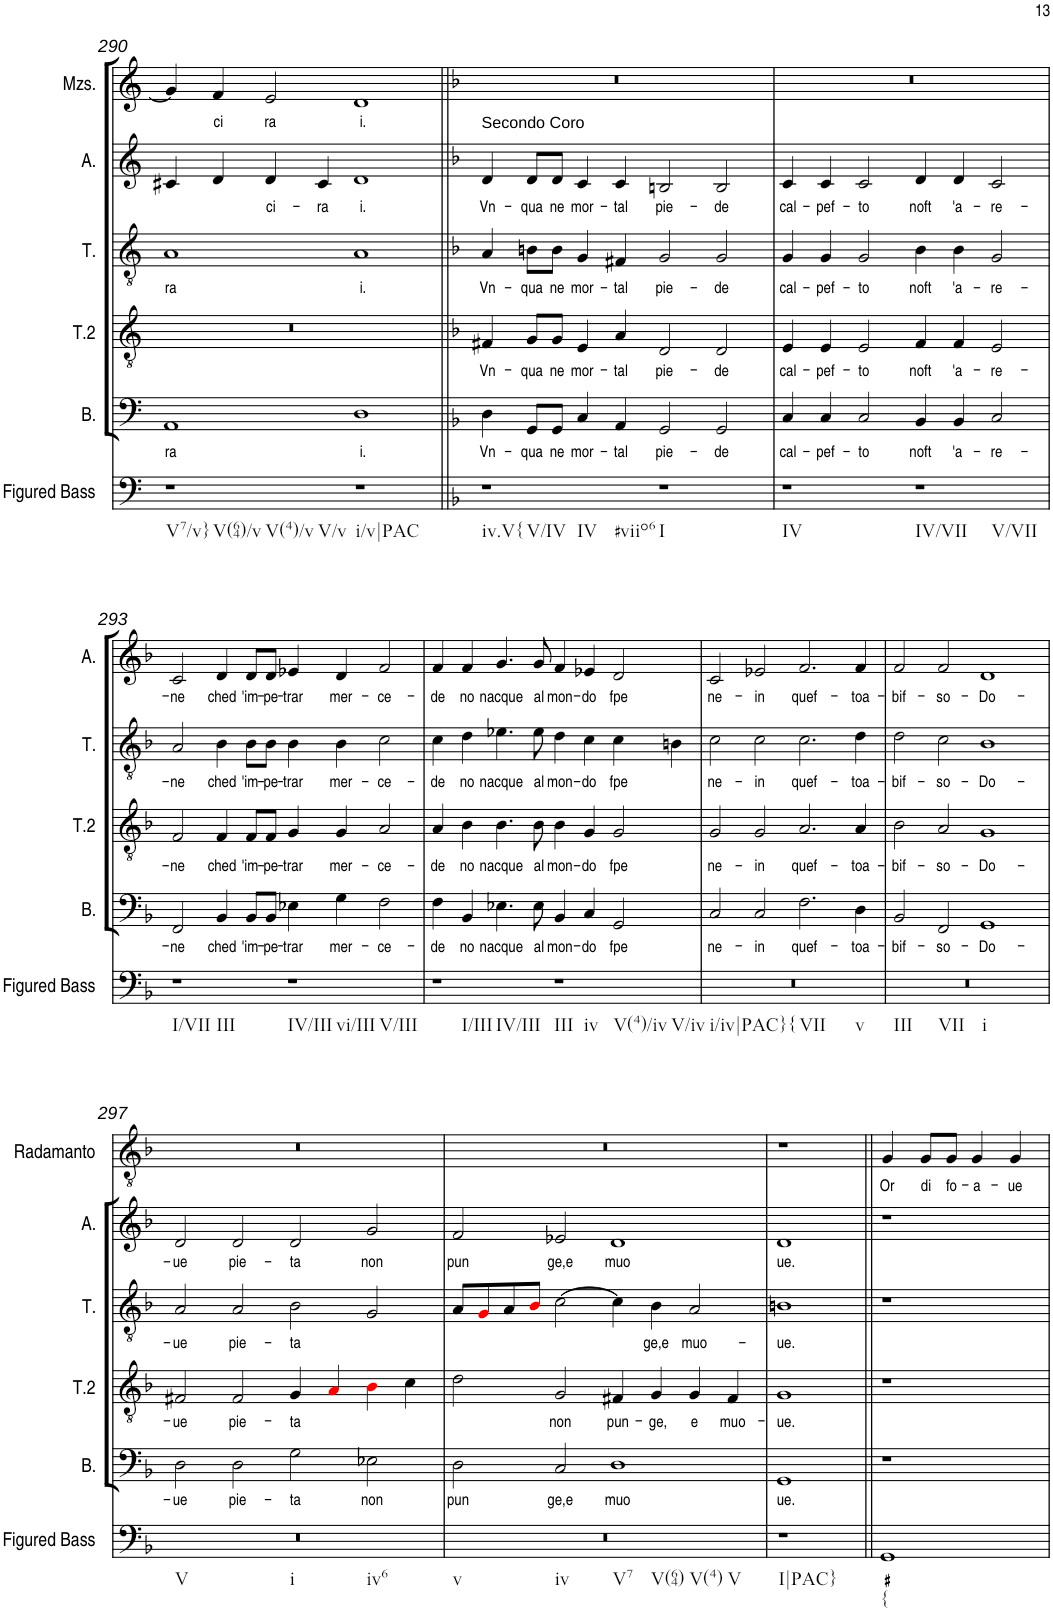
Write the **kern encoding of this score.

**kern	**kern	**text	**kern	**text	**kern	**text	**kern	**text	**kern	**text	**kern	**text
*part7	*part6	*part6	*part5	*part5	*part4	*part4	*part3	*part3	*part2	*part2	*part1	*part1
*staff7	*staff6	*staff6	*staff5	*staff5	*staff4	*staff4	*staff3	*staff3	*staff2	*staff2	*staff1	*staff1
*I"Figured Bass	*I"Bass	*	*I"Tenor2	*	*I"Tenor	*	*I"Alto	*	*I"Mezzo-soprano	*	*I"Radamanto	*
*I'Figured Bass	*I'B.	*	*I'T.2	*	*I'T.	*	*I'A.	*	*I'Mzs.	*	*I'Radamanto	*
!!LO:PB:g=z
*clefF4	*clefF4	*	*clefGv2	*	*clefGv2	*	*clefG2	*	*clefG2	*	*clefGv2	*
*k[]	*k[]	*	*k[]	*	*k[]	*	*k[]	*	*k[]	*	*k[]	*
*M4/2	*M4/2	*	*M4/2	*	*M4/2	*	*M4/2	*	*M4/2	*	*M4/2	*
=290	=290	=290	=290	=290	=290	=290	=290	=290	=290	=290	=290	=290
!LO:TX:b:t=V7/v}	!	!	!	!	!	!	!	!	!	!	!	!
!LO:TX:b:t=V(64)/v	!	!	!	!	!	!	!	!	!	!	!	!
!LO:TX:b:t=V(4)/v	!	!	!	!	!	!	!	!	!	!	!	!
!LO:TX:b:t=V/v	!	!	!	!	!	!	!	!	!	!	!	!
!	!	!LO:LY:b	!	!	!	!LO:LY:b	!	!	!	!	!	!
1r	1AA	ra	0r	.	1A	ra	4c#X/	.	4g/]	.	0r	.
!	!	!	!	!	!	!	!	!	!	!LO:LY:b	!	!
.	.	.	.	.	.	.	4d/	.	4f/	ci	.	.
!	!	!	!	!	!	!	!	!LO:LY:b	!	!LO:LY:b	!	!
.	.	.	.	.	.	.	4d/	ci-	2e/	ra	.	.
!	!	!	!	!	!	!	!	!LO:LY:b	!	!	!	!
.	.	.	.	.	.	.	4c#/	-ra	.	.	.	.
!LO:TX:b:t=i/v|PAC	!	!	!	!	!	!	!	!	!	!	!	!
!	!	!LO:LY:b	!	!	!	!LO:LY:b	!	!LO:LY:b	!	!LO:LY:b	!	!
1r	1D	i.	.	.	1A	i.	1d	i.	1d	i.	.	.
=291||	=291||	=291||	=291||	=291||	=291||	=291||	=291||	=291||	=291||	=291||	=291||	=291||
*k[b-]	*k[b-]	*	*k[b-]	*	*k[b-]	*	*k[b-]	*	*k[b-]	*	*k[b-]	*
!	!	!	!	!	!	!	!LO:TX:a:t=Secondo Coro	!	!	!	!	!
!LO:TX:b:t=iv.V{	!	!	!	!	!	!	!	!	!	!	!	!
!LO:TX:b:t=V/IV	!	!	!	!	!	!	!	!	!	!	!	!
!LO:TX:b:t=IV	!	!	!	!	!	!	!	!	!	!	!	!
!LO:TX:b:t=#viio6	!	!	!	!	!	!	!	!	!	!	!	!
!	!	!LO:LY:b	!	!LO:LY:b	!	!LO:LY:b	!	!LO:LY:b	!	!	!	!
1r	4D\	Vn-	4F#X/	Vn-	4A/	Vn-	4d/	Vn-	0r	.	0r	.
!	!	!LO:LY:b	!	!LO:LY:b	!	!LO:LY:b	!	!LO:LY:b	!	!	!	!
.	8GG/L	-qua	8G/L	-qua	8Bn\L	-qua	8d/L	-qua	.	.	.	.
!	!	!LO:LY:b	!	!LO:LY:b	!	!LO:LY:b	!	!LO:LY:b	!	!	!	!
.	8GG/J	ne	8G/J	ne	8B\J	ne	8d/J	ne	.	.	.	.
!	!	!LO:LY:b	!	!LO:LY:b	!	!LO:LY:b	!	!LO:LY:b	!	!	!	!
.	4C/	mor-	4E/	mor-	4G/	mor-	4c/	mor-	.	.	.	.
!	!	!LO:LY:b	!	!LO:LY:b	!	!LO:LY:b	!	!LO:LY:b	!	!	!	!
.	4AA/	-tal	4A/	-tal	4F#X/	-tal	4c/	-tal	.	.	.	.
!LO:TX:b:t=I	!	!	!	!	!	!	!	!	!	!	!	!
!	!	!LO:LY:b	!	!LO:LY:b	!	!LO:LY:b	!	!LO:LY:b	!	!	!	!
1r	2GG/	pie-	2D/	pie-	2G/	pie-	2Bn/	pie-	.	.	.	.
!	!	!LO:LY:b	!	!LO:LY:b	!	!LO:LY:b	!	!LO:LY:b	!	!	!	!
.	2GG/	-de	2D/	-de	2G/	-de	2B/	-de	.	.	.	.
=292	=292	=292	=292	=292	=292	=292	=292	=292	=292	=292	=292	=292
!LO:TX:b:t=IV	!	!	!	!	!	!	!	!	!	!	!	!
!	!	!LO:LY:b	!	!LO:LY:b	!	!LO:LY:b	!	!LO:LY:b	!	!	!	!
1r	4C/	cal-	4E/	cal-	4G/	cal-	4c/	cal-	0r	.	0r	.
!	!	!LO:LY:b	!	!LO:LY:b	!	!LO:LY:b	!	!LO:LY:b	!	!	!	!
.	4C/	-pef-	4E/	-pef-	4G/	-pef-	4c/	-pef-	.	.	.	.
!	!	!LO:LY:b	!	!LO:LY:b	!	!LO:LY:b	!	!LO:LY:b	!	!	!	!
.	2C/	-to	2E/	-to	2G/	-to	2c/	-to	.	.	.	.
!LO:TX:b:t=IV/VII	!	!	!	!	!	!	!	!	!	!	!	!
!LO:TX:b:t=V/VII	!	!	!	!	!	!	!	!	!	!	!	!
!	!	!LO:LY:b	!	!LO:LY:b	!	!LO:LY:b	!	!LO:LY:b	!	!	!	!
1r	4BB-/	noft	4F/	noft	4B-\	noft	4d/	noft	.	.	.	.
!	!	!LO:LY:b	!	!LO:LY:b	!	!LO:LY:b	!	!LO:LY:b	!	!	!	!
.	4BB-/	'a-	4F/	'a-	4B-\	'a-	4d/	'a-	.	.	.	.
!	!	!LO:LY:b	!	!LO:LY:b	!	!LO:LY:b	!	!LO:LY:b	!	!	!	!
.	2C/	-re-	2E/	-re-	2G/	-re-	2c/	-re-	.	.	.	.
!!LO:LB:g=z
=293	=293	=293	=293	=293	=293	=293	=293	=293	=293	=293	=293	=293
!LO:TX:b:t=I/VII	!	!	!	!	!	!	!	!	!	!	!	!
!LO:TX:b:t=III	!	!	!	!	!	!	!	!	!	!	!	!
!	!	!LO:LY:b	!	!LO:LY:b	!	!LO:LY:b	!	!LO:LY:b	!	!	!	!
1r	2FF/	-ne	2F/	-ne	2A/	-ne	2c/	-ne	0r	.	0r	.
!	!	!LO:LY:b	!	!LO:LY:b	!	!LO:LY:b	!	!LO:LY:b	!	!	!	!
.	4BB-/	ched	4F/	ched	4B-\	ched	4d/	ched	.	.	.	.
!	!	!LO:LY:b	!	!LO:LY:b	!	!LO:LY:b	!	!LO:LY:b	!	!	!	!
.	8BB-/L	'im-	8F/L	'im-	8B-\L	'im-	8d/L	'im-	.	.	.	.
!	!	!LO:LY:b	!	!LO:LY:b	!	!LO:LY:b	!	!LO:LY:b	!	!	!	!
.	8BB-/J	-pe-	8F/J	-pe-	8B-\J	-pe-	8d/J	-pe-	.	.	.	.
!LO:TX:b:t=IV/III	!	!	!	!	!	!	!	!	!	!	!	!
!LO:TX:b:t=vi/III	!	!	!	!	!	!	!	!	!	!	!	!
!LO:TX:b:t=V/III	!	!	!	!	!	!	!	!	!	!	!	!
!	!	!LO:LY:b	!	!LO:LY:b	!	!LO:LY:b	!	!LO:LY:b	!	!	!	!
1r	4E-X\	-trar	4G/	-trar	4B-\	-trar	4e-X/	-trar	.	.	.	.
!	!	!LO:LY:b	!	!LO:LY:b	!	!LO:LY:b	!	!LO:LY:b	!	!	!	!
.	4G\	mer-	4G/	mer-	4B-\	mer-	4d/	mer-	.	.	.	.
!	!	!LO:LY:b	!	!LO:LY:b	!	!LO:LY:b	!	!LO:LY:b	!	!	!	!
.	2F\	-ce-	2A/	-ce-	2c\	-ce-	2f/	-ce-	.	.	.	.
=294	=294	=294	=294	=294	=294	=294	=294	=294	=294	=294	=294	=294
!LO:TX:b:t=I/III	!	!	!	!	!	!	!	!	!	!	!	!
!LO:TX:b:t=IV/III	!	!	!	!	!	!	!	!	!	!	!	!
!	!	!LO:LY:b	!	!LO:LY:b	!	!LO:LY:b	!	!LO:LY:b	!	!	!	!
1r	4F\	-de	4A/	-de	4c\	-de	4f/	-de	0r	.	0r	.
!	!	!LO:LY:b	!	!LO:LY:b	!	!LO:LY:b	!	!LO:LY:b	!	!	!	!
.	4BB-/	no	4B-\	no	4d\	no	4f/	no	.	.	.	.
!	!	!LO:LY:b	!	!LO:LY:b	!	!LO:LY:b	!	!LO:LY:b	!	!	!	!
.	4.E-X\	nacque	4.B-\	nacque	4.e-X\	nacque	4.g/	nacque	.	.	.	.
!	!	!LO:LY:b	!	!LO:LY:b	!	!LO:LY:b	!	!LO:LY:b	!	!	!	!
.	8E-\	al	8B-\	al	8e-\	al	8g/	al	.	.	.	.
!LO:TX:b:t=III	!	!	!	!	!	!	!	!	!	!	!	!
!LO:TX:b:t=iv	!	!	!	!	!	!	!	!	!	!	!	!
!LO:TX:b:t=V(4)/iv	!	!	!	!	!	!	!	!	!	!	!	!
!LO:TX:b:t=V/iv	!	!	!	!	!	!	!	!	!	!	!	!
!	!	!LO:LY:b	!	!LO:LY:b	!	!LO:LY:b	!	!LO:LY:b	!	!	!	!
1r	4BB-/	mon-	4B-\	mon-	4d\	mon-	4f/	mon-	.	.	.	.
!	!	!LO:LY:b	!	!LO:LY:b	!	!LO:LY:b	!	!LO:LY:b	!	!	!	!
.	4C/	-do	4G/	-do	4c\	-do	4e-X/	-do	.	.	.	.
!	!	!LO:LY:b	!	!LO:LY:b	!	!LO:LY:b	!	!LO:LY:b	!	!	!	!
.	2GG/	fpe	2G/	fpe	4c\	fpe	2d/	fpe	.	.	.	.
.	.	.	.	.	4Bn\	.	.	.	.	.	.	.
=295	=295	=295	=295	=295	=295	=295	=295	=295	=295	=295	=295	=295
!LO:TX:b:t=i/iv|PAC}{	!	!	!	!	!	!	!	!	!	!	!	!
!LO:TX:b:t=VII	!	!	!	!	!	!	!	!	!	!	!	!
!LO:TX:b:t=v	!	!	!	!	!	!	!	!	!	!	!	!
!	!	!LO:LY:b	!	!LO:LY:b	!	!LO:LY:b	!	!LO:LY:b	!	!	!	!
0r	2C/	ne-	2G/	ne-	2c\	ne-	2c/	ne-	0r	.	0r	.
!	!	!LO:LY:b	!	!LO:LY:b	!	!LO:LY:b	!	!LO:LY:b	!	!	!	!
.	2C/	-in	2G/	-in	2c\	-in	2e-X/	-in	.	.	.	.
!	!	!LO:LY:b	!	!LO:LY:b	!	!LO:LY:b	!	!LO:LY:b	!	!	!	!
.	2.F\	quef-	2.A/	quef-	2.c\	quef-	2.f/	quef-	.	.	.	.
!	!	!LO:LY:b	!	!LO:LY:b	!	!LO:LY:b	!	!LO:LY:b	!	!	!	!
.	4D\	-toa-	4A/	-toa-	4d\	-toa-	4f/	-toa-	.	.	.	.
=296	=296	=296	=296	=296	=296	=296	=296	=296	=296	=296	=296	=296
!LO:TX:b:t=III	!	!	!	!	!	!	!	!	!	!	!	!
!LO:TX:b:t=VII	!	!	!	!	!	!	!	!	!	!	!	!
!LO:TX:b:t=i	!	!	!	!	!	!	!	!	!	!	!	!
!	!	!LO:LY:b	!	!LO:LY:b	!	!LO:LY:b	!	!LO:LY:b	!	!	!	!
0r	2BB-/	-bif-	2B-\	-bif-	2d\	-bif-	2f/	-bif-	0r	.	0r	.
!	!	!LO:LY:b	!	!LO:LY:b	!	!LO:LY:b	!	!LO:LY:b	!	!	!	!
.	2FF/	-so-	2A/	-so-	2c\	-so-	2f/	-so-	.	.	.	.
!	!	!LO:LY:b	!	!LO:LY:b	!	!LO:LY:b	!	!LO:LY:b	!	!	!	!
.	1GG	Do-	1G	Do-	1B-	Do-	1d	Do-	.	.	.	.
!!LO:LB:g=z
=297	=297	=297	=297	=297	=297	=297	=297	=297	=297	=297	=297	=297
!LO:TX:b:t=V	!	!	!	!	!	!	!	!	!	!	!	!
!LO:TX:b:t=i	!	!	!	!	!	!	!	!	!	!	!	!
!LO:TX:b:t=iv6	!	!	!	!	!	!	!	!	!	!	!	!
!	!	!LO:LY:b	!	!LO:LY:b	!	!LO:LY:b	!	!LO:LY:b	!	!	!	!
0r	2D\	-ue	2F#X/	-ue	2A/	-ue	2d/	-ue	0r	.	0r	.
!	!	!LO:LY:b	!	!LO:LY:b	!	!LO:LY:b	!	!LO:LY:b	!	!	!	!
.	2D\	pie-	2F#/	pie-	2A/	pie-	2d/	pie-	.	.	.	.
!	!	!LO:LY:b	!	!LO:LY:b	!	!LO:LY:b	!	!LO:LY:b	!	!	!	!
.	2G\	-ta	4G/	-ta	2B-\	-ta	2d/	-ta	.	.	.	.
.	.	.	4Ai/	.	.	.	.	.	.	.	.	.
!	!	!LO:LY:b	!	!	!	!	!	!LO:LY:b	!	!	!	!
.	2E-X\	non	4B-i\	.	2G/	.	2g/	non	.	.	.	.
.	.	.	4c\	.	.	.	.	.	.	.	.	.
=298	=298	=298	=298	=298	=298	=298	=298	=298	=298	=298	=298	=298
!LO:TX:b:t=v	!	!	!	!	!	!	!	!	!	!	!	!
!LO:TX:b:t=iv	!	!	!	!	!	!	!	!	!	!	!	!
!LO:TX:b:t=V7	!	!	!	!	!	!	!	!	!	!	!	!
!LO:TX:b:t=V(64)	!	!	!	!	!	!	!	!	!	!	!	!
!LO:TX:b:t=V(4)	!	!	!	!	!	!	!	!	!	!	!	!
!LO:TX:b:t=V	!	!	!	!	!	!	!	!	!	!	!	!
!	!	!LO:LY:b	!	!	!	!	!	!LO:LY:b	!	!	!	!
0r	2D\	pun	2d\	.	8A/L	.	2f/	pun	0r	.	0r	.
.	.	.	.	.	8Gi/	.	.	.	.	.	.	.
.	.	.	.	.	8A/	.	.	.	.	.	.	.
.	.	.	.	.	8B-i/J	.	.	.	.	.	.	.
!	!	!LO:LY:b	!	!LO:LY:b	!	!	!	!LO:LY:b	!	!	!	!
.	2C/	ge,e	2G/	non	[2c\	.	2e-X/	ge,e	.	.	.	.
!	!	!LO:LY:b	!	!LO:LY:b	!	!	!	!LO:LY:b	!	!	!	!
.	1D	muo	4F#X/	pun-	4c\]	.	1d	muo	.	.	.	.
!	!	!	!	!LO:LY:b	!	!LO:LY:b	!	!	!	!	!	!
.	.	.	4G/	-ge,	4B-\	ge,e	.	.	.	.	.	.
!	!	!	!	!LO:LY:b	!	!LO:LY:b	!	!	!	!	!	!
.	.	.	4G/	e	2A/	muo-	.	.	.	.	.	.
!	!	!	!	!LO:LY:b	!	!	!	!	!	!	!	!
.	.	.	4F#/	muo-	.	.	.	.	.	.	.	.
=299	=299	=299	=299	=299	=299	=299	=299	=299	=299	=299	=299	=299
!LO:TX:b:t=I|PAC}	!	!	!	!	!	!	!	!	!	!	!	!
!	!	!LO:LY:b	!	!LO:LY:b	!	!LO:LY:b	!	!LO:LY:b	!	!	!	!
1r	1GG	ue.	1G	-ue.	1Bn	-ue.	1d	ue.	0r	.	1r	.
!LO:TX:b:t={	!	!	!	!	!	!	!	!	!	!	!	!
!	!	!	!	!	!	!	!	!	!	!	!	!LO:LY:b
1GG	1r	.	1r	.	1r	.	1r	.	.	.	4G/	Or
!	!	!	!	!	!	!	!	!	!	!	!	!LO:LY:b
.	.	.	.	.	.	.	.	.	.	.	8G/L	di
!	!	!	!	!	!	!	!	!	!	!	!	!LO:LY:b
.	.	.	.	.	.	.	.	.	.	.	8G/J	fo-
!	!	!	!	!	!	!	!	!	!	!	!	!LO:LY:b
.	.	.	.	.	.	.	.	.	.	.	4G/	-a-
!	!	!	!	!	!	!	!	!	!	!	!	!LO:LY:b
.	.	.	.	.	.	.	.	.	.	.	4G/	-ue
=	=	=	=	=	=	=	=	=	=	=	=	=
*-	*-	*-	*-	*-	*-	*-	*-	*-	*-	*-	*-	*-
